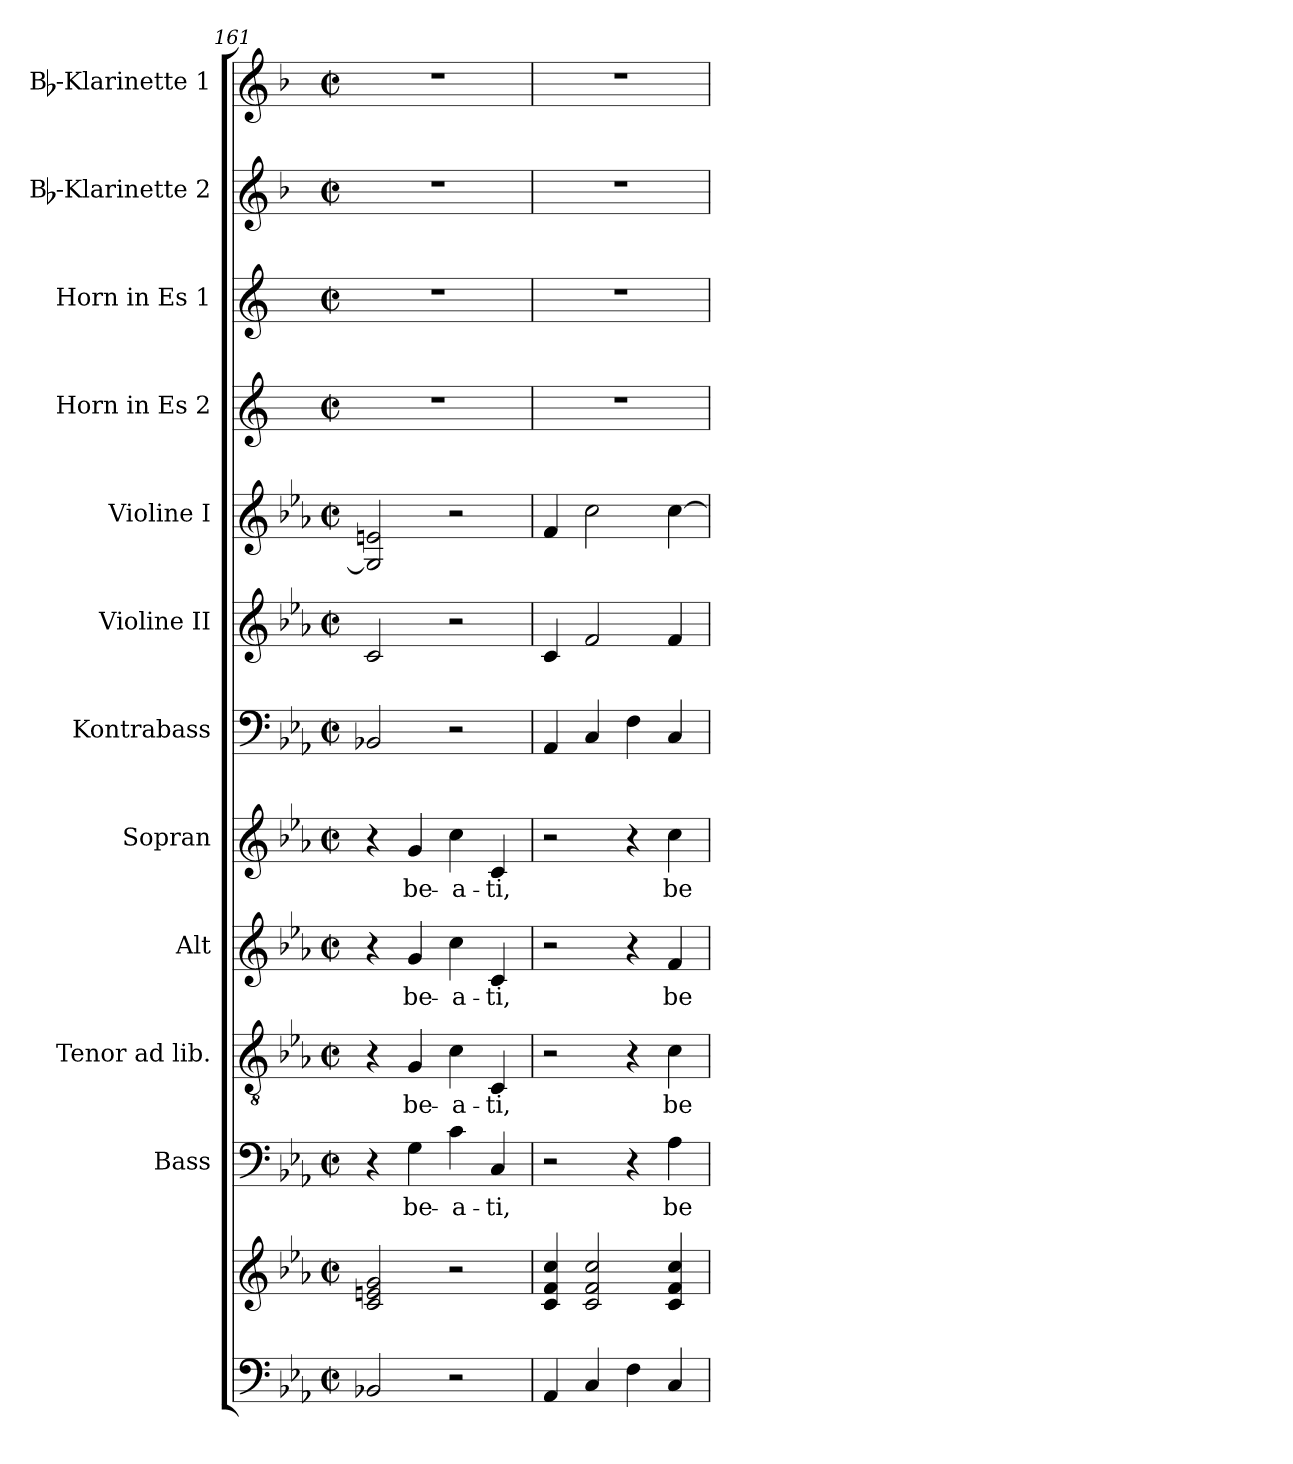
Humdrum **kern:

**kern	**kern	**kern	**text	**kern	**text	**kern	**text	**kern	**text	**kern	**kern	**kern	**kern	**kern	**kern	**kern
*part12	*part12	*part11	*part11	*part10	*part10	*part9	*part9	*part8	*part8	*part7	*part6	*part5	*part4	*part3	*part2	*part1
*staff13	*staff12	*staff11	*staff11	*staff10	*staff10	*staff9	*staff9	*staff8	*staff8	*staff7	*staff6	*staff5	*staff4	*staff3	*staff2	*staff1
*	*	*I"Bass	*	*I"Tenor ad lib.	*	*I"Alt	*	*I"Sopran	*	*I"Kontrabass	*I"Violine II	*I"Violine I	*I"Horn in Es 2	*I"Horn in Es 1	*I"Bb-Klarinette 2	*I"Bb-Klarinette 1
*	*	*I'B.	*	*I'T.	*	*I'A.	*	*I'S.	*	*I'Kb.	*I'Vl. II	*I'Vl. I	*	*	*I'Bb Kl. 2	*I'Bb Kl. 1
*clefF4	*clefG2	*clefF4	*	*clefGv2	*	*clefG2	*	*clefG2	*	*clefF4	*clefG2	*clefG2	*clefG2	*clefG2	*clefG2	*clefG2
*	*	*	*	*	*	*	*	*	*	*ITrd7c12	*	*	*ITrd5c9	*ITrd5c9	*ITrd1c2	*ITrd1c2
*k[b-e-a-]	*k[b-e-a-]	*k[b-e-a-]	*	*k[b-e-a-]	*	*k[b-e-a-]	*	*k[b-e-a-]	*	*k[b-e-a-]	*k[b-e-a-]	*k[b-e-a-]	*k[b-e-a-]	*k[b-e-a-]	*k[b-e-a-]	*k[b-e-a-]
*E-:	*E-:	*E-:	*	*E-:	*	*E-:	*	*E-:	*	*E-:	*E-:	*E-:	*E-:	*E-:	*E-:	*E-:
*M2/2	*M2/2	*M2/2	*	*M2/2	*	*M2/2	*	*M2/2	*	*M2/2	*M2/2	*M2/2	*M2/2	*M2/2	*M2/2	*M2/2
*met(c|)	*met(c|)	*met(c|)	*	*met(c|)	*	*met(c|)	*	*met(c|)	*	*met(c|)	*met(c|)	*met(c|)	*met(c|)	*met(c|)	*met(c|)	*met(c|)
=161	=161	=161	=161	=161	=161	=161	=161	=161	=161	=161	=161	=161	=161	=161	=161	=161
2BB-X/	2c/ 2en/ 2g/	4r	.	4r	.	4r	.	4r	.	2BBB-X/	2c/	2G/] 2en/	1r	1r	1r	1r
!	!	!	!LO:LY:b	!	!LO:LY:b	!	!LO:LY:b	!	!LO:LY:b	!	!	!	!	!	!	!
.	.	4G\	be-	4G/	be-	4g/	be-	4g/	be-	.	.	.	.	.	.	.
!	!	!	!LO:LY:b	!	!LO:LY:b	!	!LO:LY:b	!	!LO:LY:b	!	!	!	!	!	!	!
2r	2r	4c\	-a-	4c\	-a-	4cc\	-a-	4cc\	-a-	2r	2r	2r	.	.	.	.
!	!	!	!LO:LY:b	!	!LO:LY:b	!	!LO:LY:b	!	!LO:LY:b	!	!	!	!	!	!	!
.	.	4C/	-ti,	4C/	-ti,	4c/	-ti,	4c/	-ti,	.	.	.	.	.	.	.
=162	=162	=162	=162	=162	=162	=162	=162	=162	=162	=162	=162	=162	=162	=162	=162	=162
4AA-/	4c/ 4f/ 4cc/	2r	.	2r	.	2r	.	2r	.	4AAA-/	4c/	4f/	1r	1r	1r	1r
4C/	2c/ 2f/ 2cc/	.	.	.	.	.	.	.	.	4CC/	2f/	2cc\	.	.	.	.
4F\	.	4r	.	4r	.	4r	.	4r	.	4FF\	.	.	.	.	.	.
!	!	!	!LO:LY:b	!	!LO:LY:b	!	!LO:LY:b	!	!LO:LY:b	!	!	!	!	!	!	!
4C/	4c/ 4f/ 4cc/	4A-\	be-	4c\	be-	4f/	be-	4cc\	be-	4CC/	4f/	[4cc\	.	.	.	.
=	=	=	=	=	=	=	=	=	=	=	=	=	=	=	=	=
*-	*-	*-	*-	*-	*-	*-	*-	*-	*-	*-	*-	*-	*-	*-	*-	*-
